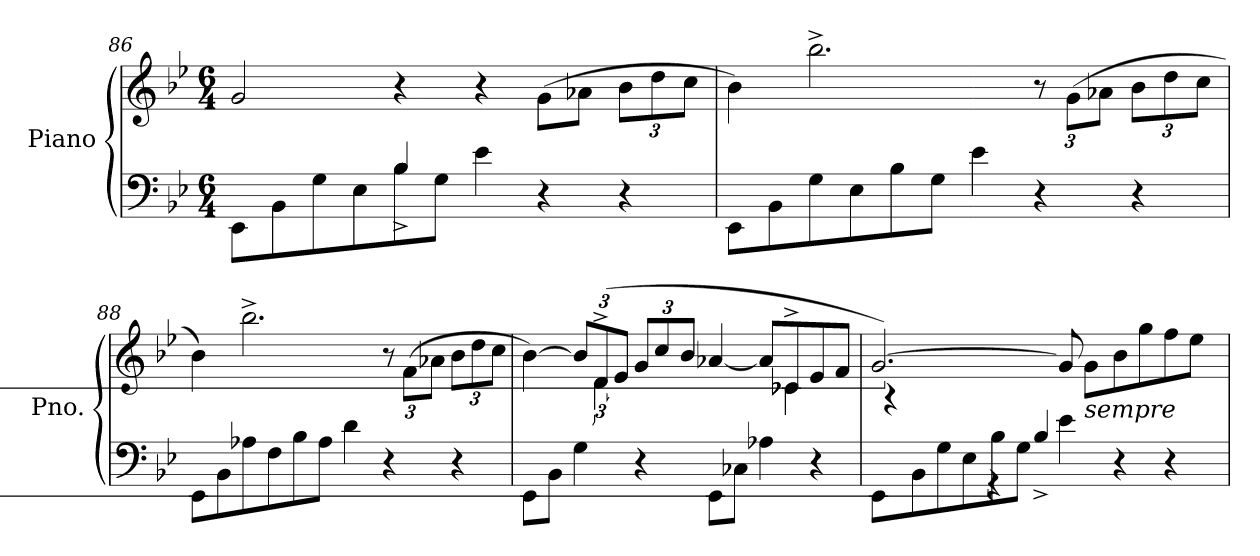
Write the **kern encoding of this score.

**kern	**kern
*part1	*part1
*staff2	*staff1
*I"Piano	*
*I'Pno.	*
*clefF4	*clefG2
*k[b-e-]	*k[b-e-]
*M6/4	*M6/4
=86	=86
*^	*
8EE-\L	2ryy	2g/
8BB-\	.	.
8G\	.	.
8E-\	.	.
8B-\	4B-^/	4r
8G\J	.	.
4e-\	2.ryy	4r
4r	.	(>8g\L
.	.	8a-X\J
*	*	*Xbrackettup
4r	.	12b-\L
.	.	12dd\
.	.	12cc\J
*v	*v	*
=87	=87
8EE-\L	4b-\)
8BB-\	.
8G\	2.bb-^\
8E-\	.
8B-\	.
8G\J	.
4e-\	.
4r	12r
.	(>12g\L
.	12a-X\J
4r	12b-\L
.	12dd\
.	12cc\J
=88	=88
8EE-\L	4b-\)
8BB-\	.
8A-X\	2.bb-^\
8F\	.
8B-\	.
8A-\J	.
4d\	.
4r	12r
.	(>12f\L
.	12a-X\J
4r	12b-\L
.	12dd\
.	12cc\J
!!LO:LB:g=z
=89	=89
*	*^
8EE-\L	[4b-\)	4ryy
8BB-\J	.	.
*	*	*brackettup
4G\	12b-/L]	12ryy
.	(<12d^/	6d\
.	12e-/J	.
*	*Xbrackettup	*
4r	12g/L	8ryy
.	12cc/	.
*	*v	*v
.	12b-/J
8EE-\L	[4a-X/
8C-X\J	.
4A-X\	8a-/L]
*	*^
.	8c-X^/	4c-\
4r	8e-/	.
.	8f/J	8ryy
=90	=90	=90
*^	*	*
8EE-\L	192%95ryy	[2.g/)	384ryy
!	!	!	!LO:N:vis=256
.	.	.	240r
.	.	.	1920%2867ryy
8BB-\	.	.	.
8G\	.	.	.
8E-\	.	.	.
!	!LO:N:vis=256	!	!
.	240r	.	.
.	640ryy	.	.
8B-\	.	.	.
.	4B-^/	.	.
8G\J	.	.	.
4e-\	.	8g/]	.
.	1920%1439ryy	.	.
!	!	!LO:TX:b:i:t=sempre	!
.	.	8g\L	.
4r	.	8b-\	.
.	.	8gg\	.
4r	.	8ff\	.
.	.	8ee-\J	.
*v	*v	*	*
*	*v	*v
=	=
*-	*-
